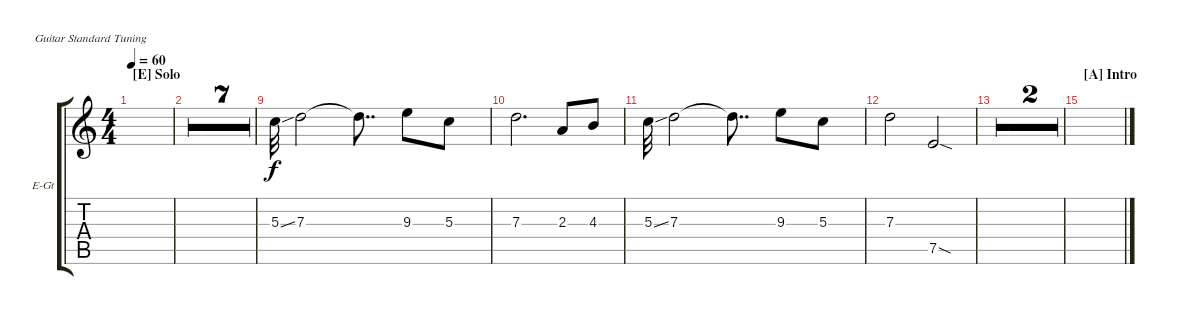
\defaultSystemsLayout 4
\bracketExtendMode groupsimilarinstruments
\firstSystemTrackNameOrientation horizontal
\otherSystemsTrackNameOrientation horizontal
\track ("Guitar 4" "E-Gt") {multiBarRest instrument overdrivenguitar}
\staff {score tabs}
\tuning (E4 B3 G3 D3 A2 E2)
\ts (4 4)
\section ("E" "Solo")
\tempo 60
\clef g2
\ks c
|
|
|
|
|
|
|
|
5.3{ss}.32 7.3.2 7.3{t}.8{dd} 9.3.8 5.3.8 |
7.3.2{d} 2.3.8 4.3.8 |
5.3{ss}.32 7.3.2 7.3{t}.8{dd} 9.3.8 5.3.8 |
7.3.2 7.5{sod}.2 |
|
|
\section ("A" "Intro")
